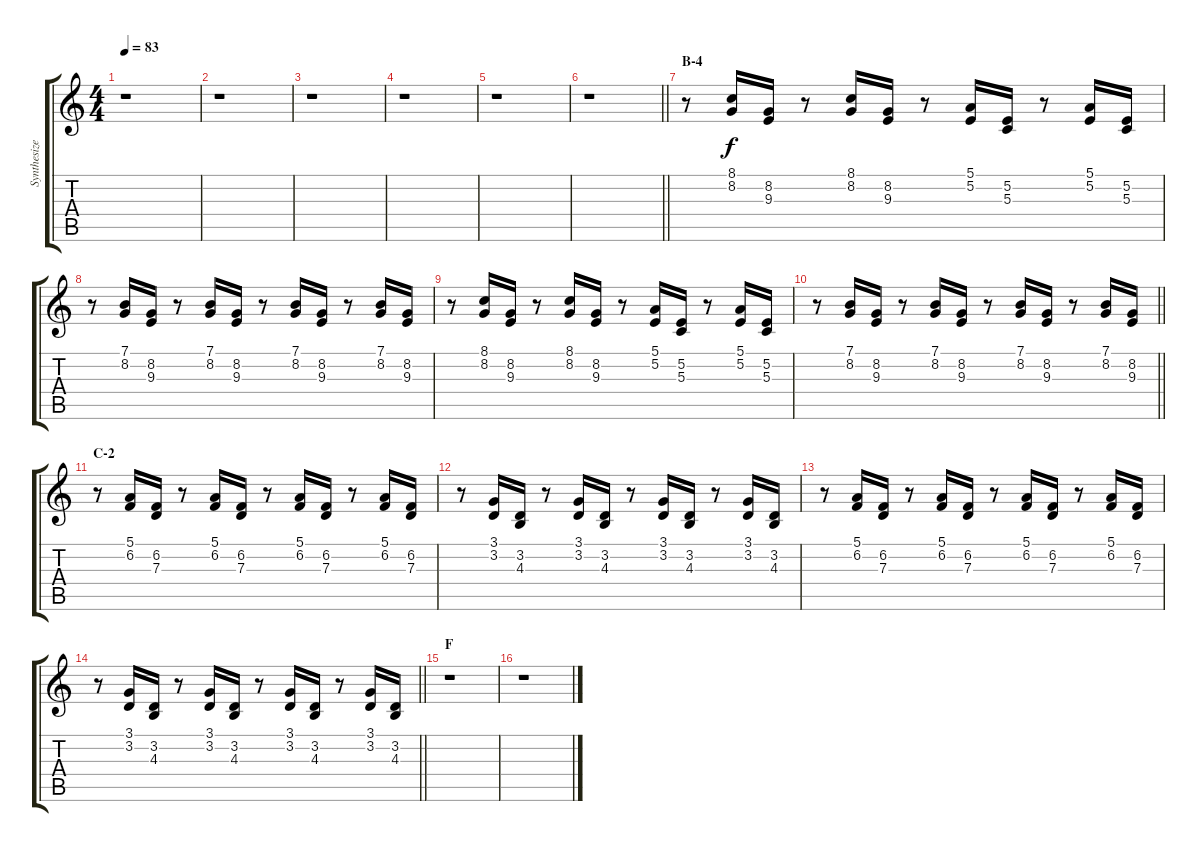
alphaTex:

\track ("Synthesizer I" "Synthesize") {instrument lead5charang}
\staff {score tabs}
\tuning (E4 B3 G3 D3 A2 E2) {hide}
\ts (4 4)
\tempo 83
\clef g2
\ks c
r.1{dy f} |
r.1 |
r.1 |
r.1 |
r.1 |
\barLineRight lightlight
r.1 |
\section ("" "B-4")
r.8 (8.1 8.2).16 (8.2 9.3).16 r.8 (8.1 8.2).16 (8.2 9.3).16 r.8 (5.1 5.2).16 (5.2 5.3).16 r.8 (5.1 5.2).16 (5.2 5.3).16 |
r.8 (7.1 8.2).16 (8.2 9.3).16 r.8 (7.1 8.2).16 (8.2 9.3).16 r.8 (7.1 8.2).16 (8.2 9.3).16 r.8 (7.1 8.2).16 (8.2 9.3).16 |
r.8 (8.1 8.2).16 (8.2 9.3).16 r.8 (8.1 8.2).16 (8.2 9.3).16 r.8 (5.1 5.2).16 (5.2 5.3).16 r.8 (5.1 5.2).16 (5.2 5.3).16 |
\barLineRight lightlight
r.8 (7.1 8.2).16 (8.2 9.3).16 r.8 (7.1 8.2).16 (8.2 9.3).16 r.8 (7.1 8.2).16 (8.2 9.3).16 r.8 (7.1 8.2).16 (8.2 9.3).16 |
\section ("" "C-2")
r.8 (5.1 6.2).16 (6.2 7.3).16 r.8 (5.1 6.2).16 (6.2 7.3).16 r.8 (5.1 6.2).16 (6.2 7.3).16 r.8 (5.1 6.2).16 (6.2 7.3).16 |
r.8 (3.1 3.2).16 (3.2 4.3).16 r.8 (3.1 3.2).16 (3.2 4.3).16 r.8 (3.1 3.2).16 (3.2 4.3).16 r.8 (3.1 3.2).16 (3.2 4.3).16 |
r.8 (5.1 6.2).16 (6.2 7.3).16 r.8 (5.1 6.2).16 (6.2 7.3).16 r.8 (5.1 6.2).16 (6.2 7.3).16 r.8 (5.1 6.2).16 (6.2 7.3).16 |
\barLineRight lightlight
r.8 (3.1 3.2).16 (3.2 4.3).16 r.8 (3.1 3.2).16 (3.2 4.3).16 r.8 (3.1 3.2).16 (3.2 4.3).16 r.8 (3.1 3.2).16 (3.2 4.3).16 |
\section ("" "F")
r.1 |
r.1
